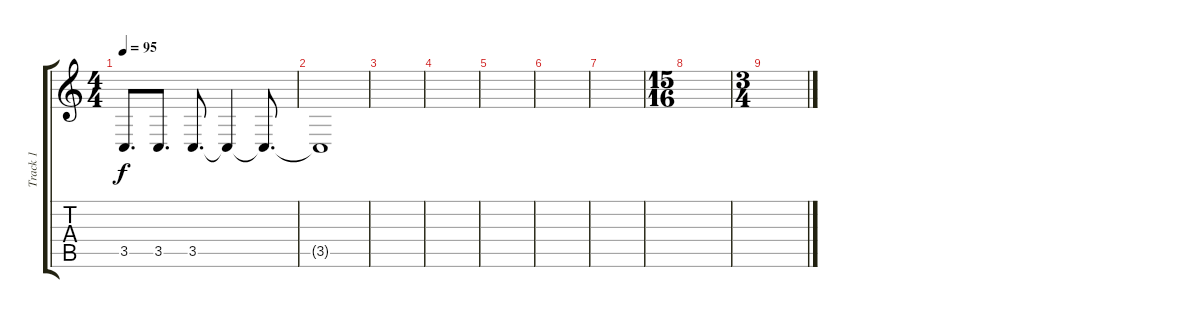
\track ("Track 1" "Track 1") {instrument acousticgrandpiano}
\staff {score tabs}
\tuning (E4 B3 G3 D3 A2 E2) {hide}
\ts (4 4)
\tempo 95
\clef g2
\ks c
3.5.8{d dy f} 3.5.8{d} 3.5.8{d} 3.5{t}.4 3.5{t}.8{d} |
3.5{t}.1 |
|
|
|
|
|
\ts (15 16)
|
\ts (3 4)
